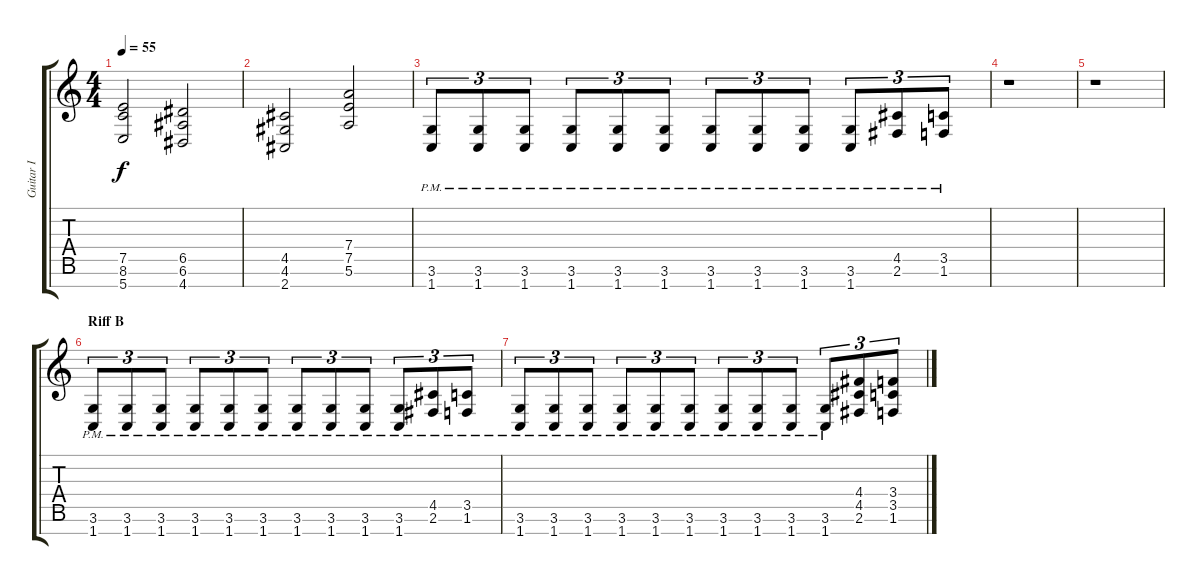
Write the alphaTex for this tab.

\track ("Guitar I" "Guitar I") {instrument distortionguitar}
\staff {score tabs}
\tuning (E4 B3 G3 D3 A2 E2 B1) {hide}
\ts (4 4)
\tempo 55
\clef g2
\ks c
(7.5 8.6 5.7).2{dy f} (6.5 6.6 4.7).2 |
(4.5 4.6 2.7).2 (7.4 7.5 5.6).2 |
(3.6{pm} 1.7{pm}).8{tu (3 2)} (3.6{pm} 1.7{pm}).8{tu (3 2)} (3.6{pm} 1.7{pm}).8{tu (3 2)} (3.6{pm} 1.7{pm}).8{tu (3 2)} (3.6{pm} 1.7{pm}).8{tu (3 2)} (3.6{pm} 1.7{pm}).8{tu (3 2)} (3.6{pm} 1.7{pm}).8{tu (3 2)} (3.6{pm} 1.7{pm}).8{tu (3 2)} (3.6{pm} 1.7{pm}).8{tu (3 2)} (3.6{pm} 1.7{pm}).8{tu (3 2)} (4.5{pm} 2.6{pm}).8{tu (3 2)} (3.5{pm} 1.6{pm}).8{tu (3 2)} |
r.1 |
r.1 |
\section ("" "Riff B")
(3.6{pm} 1.7{pm}).8{tu (3 2)} (3.6{pm} 1.7{pm}).8{tu (3 2)} (3.6{pm} 1.7{pm}).8{tu (3 2)} (3.6{pm} 1.7{pm}).8{tu (3 2)} (3.6{pm} 1.7{pm}).8{tu (3 2)} (3.6{pm} 1.7{pm}).8{tu (3 2)} (3.6{pm} 1.7{pm}).8{tu (3 2)} (3.6{pm} 1.7{pm}).8{tu (3 2)} (3.6{pm} 1.7{pm}).8{tu (3 2)} (3.6{pm} 1.7{pm}).8{tu (3 2)} (4.5{pm} 2.6{pm}).8{tu (3 2)} (3.5{pm} 1.6{pm}).8{tu (3 2)} |
(3.6{pm} 1.7{pm}).8{tu (3 2)} (3.6{pm} 1.7{pm}).8{tu (3 2)} (3.6{pm} 1.7{pm}).8{tu (3 2)} (3.6{pm} 1.7{pm}).8{tu (3 2)} (3.6{pm} 1.7{pm}).8{tu (3 2)} (3.6{pm} 1.7{pm}).8{tu (3 2)} (3.6{pm} 1.7{pm}).8{tu (3 2)} (3.6{pm} 1.7{pm}).8{tu (3 2)} (3.6{pm} 1.7{pm}).8{tu (3 2)} (3.6{pm} 1.7{pm}).8{tu (3 2)} (4.4 4.5 2.6).8{tu (3 2)} (3.4 3.5 1.6).8{tu (3 2)}
